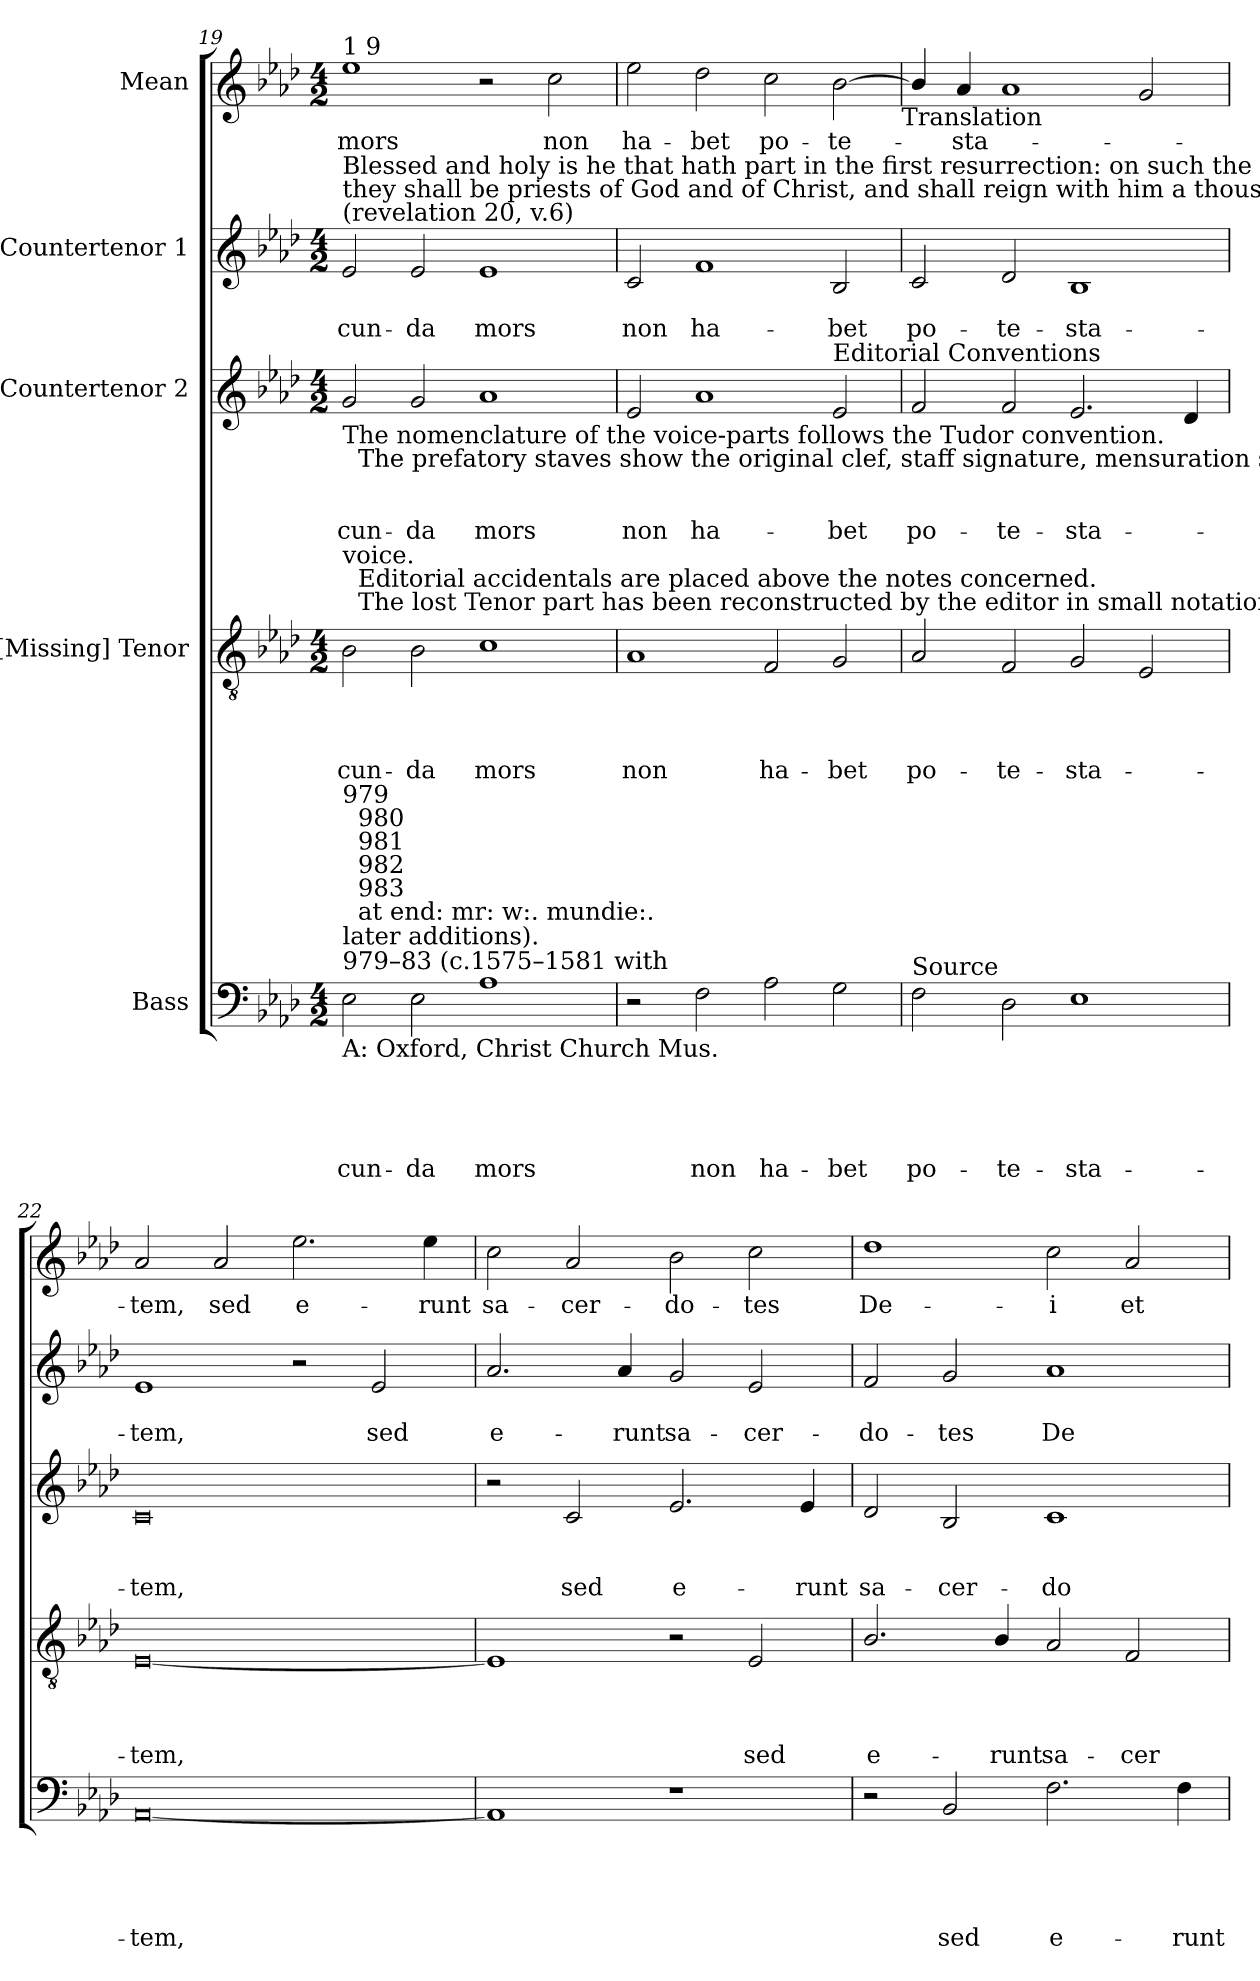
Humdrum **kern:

**kern	**text	**text	**text	**text	**text	**kern	**text	**text	**text	**text	**kern	**text	**text	**text	**kern	**text	**text	**kern	**text
*part5	*part5	*part5	*part5	*part5	*part5	*part4	*part4	*part4	*part4	*part4	*part3	*part3	*part3	*part3	*part2	*part2	*part2	*part1	*part1
*staff5	*staff5	*staff5	*staff5	*staff5	*staff5	*staff4	*staff4	*staff4	*staff4	*staff4	*staff3	*staff3	*staff3	*staff3	*staff2	*staff2	*staff2	*staff1	*staff1
*I"Bass	*	*	*	*	*	*I"[Missing] Tenor	*	*	*	*	*I"Countertenor 2	*	*	*	*I"Countertenor 1	*	*	*I"Mean	*
!!LO:PB:g=z
*clefF4	*	*	*	*	*	*clefGv2	*	*	*	*	*clefG2	*	*	*	*clefG2	*	*	*clefG2	*
*k[b-e-a-d-]	*	*	*	*	*	*k[b-e-a-d-]	*	*	*	*	*k[b-e-a-d-]	*	*	*	*k[b-e-a-d-]	*	*	*k[b-e-a-d-]	*
*A-:	*	*	*	*	*	*A-:	*	*	*	*	*A-:	*	*	*	*A-:	*	*	*A-:	*
*M4/2	*	*	*	*	*	*M4/2	*	*	*	*	*M4/2	*	*	*	*M4/2	*	*	*M4/2	*
=19	=19	=19	=19	=19	=19	=19	=19	=19	=19	=19	=19	=19	=19	=19	=19	=19	=19	=19	=19
!	!	!	!	!	!	!	!	!	!	!	!	!	!	!	!	!	!	!LO:TX:a:t=1 9	!
!	!	!	!	!	!	!	!	!	!	!	!	!	!	!	!LO:TX:a:t=Blessed and holy is he that hath part in the first resurrection&colon; on such the second death hath no power, but\nthey shall be priests of God and of Christ, and shall reign with him a thousand years.\n(revelation 20, v.6)	!	!	!	!
!	!	!	!	!	!	!	!	!	!	!	!LO:TX:b:t=The nomenclature of the voice-parts follows the Tudor convention.\n    The prefatory staves show the original clef, staff signature, mensuration symbol and first note for each	!	!	!	!	!	!	!	!
!	!	!	!	!	!	!LO:TX:a:t=voice.\n    Editorial accidentals are placed above the notes concerned.\n    The lost Tenor part has been reconstructed by the editor in small notation.	!	!	!	!	!	!	!	!	!	!	!	!	!
!LO:TX:b:t=A&colon; Oxford, Christ Church Mus.	!	!	!	!	!	!	!	!	!	!	!	!	!	!	!	!	!	!	!
!LO:TX:t=979–83 (c.1575–1581 with	!	!	!	!	!	!	!	!	!	!	!	!	!	!	!	!	!	!	!
!LO:TX:t=later additions).	!	!	!	!	!	!	!	!	!	!	!	!	!	!	!	!	!	!	!
!LO:TX:t=979\n          980\n          981\n          982\n          983\n                                        at end&colon; mr&colon; w&colon;. mundie&colon;.	!	!	!	!	!	!	!	!	!	!	!	!	!	!	!	!	!	!	!
!	!	!	!	!	!LO:LY:b	!	!	!	!	!LO:LY:b	!	!	!	!LO:LY:b	!	!	!LO:LY:b	!	!LO:LY:b
2E-\	.	.	.	.	-cun-	2B-\	.	.	.	-cun-	2g/	.	.	-cun-	2e-/	.	-cun-	1ee-	mors
!	!	!	!	!	!LO:LY:b	!	!	!	!	!LO:LY:b	!	!	!	!LO:LY:b	!	!	!LO:LY:b	!	!
2E-\	.	.	.	.	-da	2B-\	.	.	.	-da	2g/	.	.	-da	2e-/	.	-da	.	.
!	!	!	!	!	!LO:LY:b	!	!	!	!	!LO:LY:b	!	!	!	!LO:LY:b	!	!	!LO:LY:b	!	!
1A-	.	.	.	.	mors	1c	.	.	.	mors	1a-	.	.	mors	1e-	.	mors	2r	.
!	!	!	!	!	!	!	!	!	!	!	!	!	!	!	!	!	!	!	!LO:LY:b
.	.	.	.	.	.	.	.	.	.	.	.	.	.	.	.	.	.	2cc\	non
=20!	=20!	=20!	=20!	=20!	=20!	=20!	=20!	=20!	=20!	=20!	=20!	=20!	=20!	=20!	=20!	=20!	=20!	=20!	=20!
!	!	!	!	!	!	!	!	!	!	!LO:LY:b	!	!	!	!LO:LY:b	!	!	!LO:LY:b	!	!LO:LY:b
2r	.	.	.	.	.	1A-	.	.	.	non	2e-/	.	.	non	2c/	.	non	2ee-\	ha-
!	!	!	!	!	!LO:LY:b	!	!	!	!	!	!	!	!	!LO:LY:b	!	!	!LO:LY:b	!	!LO:LY:b
2F\	.	.	.	.	non	.	.	.	.	.	1a-	.	.	ha-	1f	.	ha-	2dd-\	-bet
!	!	!	!	!	!LO:LY:b	!	!	!	!	!LO:LY:b	!	!	!	!	!	!	!	!	!LO:LY:b
2A-\	.	.	.	.	ha-	2F/	.	.	.	ha-	.	.	.	.	.	.	.	2cc\	po-
!	!	!	!	!	!	!	!	!	!	!	!LO:TX:a:t=Editorial Conventions	!	!	!	!	!	!	!	!
!	!	!	!	!	!LO:LY:b	!	!	!	!	!LO:LY:b	!	!	!	!LO:LY:b	!	!	!LO:LY:b	!	!LO:LY:b
2G\	.	.	.	.	-bet	2G/	.	.	.	-bet	2e-/	.	.	-bet	2B-/	.	-bet	[>2b-\	-te-
!	!	!	!	!	!	!	!	!	!	!	!	!	!	!	!	!	!	!LO:TX:b:t=Translation	!
=21!	=21!	=21!	=21!	=21!	=21!	=21!	=21!	=21!	=21!	=21!	=21!	=21!	=21!	=21!	=21!	=21!	=21!	=21!	=21!
!LO:TX:a:t=Source	!	!	!	!	!	!	!	!	!	!	!	!	!	!	!	!	!	!	!
!	!	!	!	!	!LO:LY:b	!	!	!	!	!LO:LY:b	!	!	!	!LO:LY:b	!	!	!LO:LY:b	!	!
2F\	.	.	.	.	po-	2A-/	.	.	.	po-	2f/	.	.	po-	2c/	.	po-	4b-/]	.
!	!	!	!	!	!	!	!	!	!	!	!	!	!	!	!	!	!	!	!LO:LY:b
.	.	.	.	.	.	.	.	.	.	.	.	.	.	.	.	.	.	4a-/	-sta-
!	!	!	!	!	!LO:LY:b	!	!	!	!	!LO:LY:b	!	!	!	!LO:LY:b	!	!	!LO:LY:b	!	!
2D-\	.	.	.	.	-te-	2F/	.	.	.	-te-	2f/	.	.	-te-	2d-/	.	-te-	1a-	.
!	!	!	!	!	!LO:LY:b	!	!	!	!	!LO:LY:b	!	!	!	!LO:LY:b	!	!	!LO:LY:b	!	!
1E-	.	.	.	.	-sta-	2G/	.	.	.	-sta-	2.e-/	.	.	-sta-	1B-	.	-sta-	.	.
.	.	.	.	.	.	2E-/	.	.	.	.	.	.	.	.	.	.	.	2g/	.
.	.	.	.	.	.	.	.	.	.	.	4d-/	.	.	.	.	.	.	.	.
=22!	=22!	=22!	=22!	=22!	=22!	=22!	=22!	=22!	=22!	=22!	=22!	=22!	=22!	=22!	=22!	=22!	=22!	=22!	=22!
!	!	!	!	!	!LO:LY:b	!	!	!	!	!LO:LY:b	!	!	!	!LO:LY:b	!	!	!LO:LY:b	!	!LO:LY:b
[<0AA-	.	.	.	.	-tem,	[<0E-	.	.	.	-tem,	0c	.	.	-tem,	1e-	.	-tem,	2a-/	-tem,
!	!	!	!	!	!	!	!	!	!	!	!	!	!	!	!	!	!	!	!LO:LY:b
.	.	.	.	.	.	.	.	.	.	.	.	.	.	.	.	.	.	2a-/	sed
!	!	!	!	!	!	!	!	!	!	!	!	!	!	!	!	!	!	!	!LO:LY:b
.	.	.	.	.	.	.	.	.	.	.	.	.	.	.	2r	.	.	2.ee-\	e-
!	!	!	!	!	!	!	!	!	!	!	!	!	!	!	!	!	!LO:LY:b	!	!
.	.	.	.	.	.	.	.	.	.	.	.	.	.	.	2e-/	.	sed	.	.
!	!	!	!	!	!	!	!	!	!	!	!	!	!	!	!	!	!	!	!LO:LY:b
.	.	.	.	.	.	.	.	.	.	.	.	.	.	.	.	.	.	4ee-\	-runt
=23!	=23!	=23!	=23!	=23!	=23!	=23!	=23!	=23!	=23!	=23!	=23!	=23!	=23!	=23!	=23!	=23!	=23!	=23!	=23!
!	!	!	!	!	!	!	!	!	!	!	!	!	!	!	!	!	!LO:LY:b	!	!LO:LY:b
1AA-]	.	.	.	.	.	1E-]	.	.	.	.	2r	.	.	.	2.a-/	.	e-	2cc\	sa-
!	!	!	!	!	!	!	!	!	!	!	!	!	!	!LO:LY:b	!	!	!	!	!LO:LY:b
.	.	.	.	.	.	.	.	.	.	.	2c/	.	.	sed	.	.	.	2a-/	-cer-
!	!	!	!	!	!	!	!	!	!	!	!	!	!	!	!	!	!LO:LY:b	!	!
.	.	.	.	.	.	.	.	.	.	.	.	.	.	.	4a-/	.	-runt	.	.
!	!	!	!	!	!	!	!	!	!	!	!	!	!	!LO:LY:b	!	!	!LO:LY:b	!	!LO:LY:b
1r	.	.	.	.	.	2r	.	.	.	.	2.e-/	.	.	e-	2g/	.	sa-	2b-\	-do-
!	!	!	!	!	!	!	!	!	!	!LO:LY:b	!	!	!	!	!	!	!LO:LY:b	!	!LO:LY:b
.	.	.	.	.	.	2E-/	.	.	.	sed	.	.	.	.	2e-/	.	-cer-	2cc\	-tes
!	!	!	!	!	!	!	!	!	!	!	!	!	!	!LO:LY:b	!	!	!	!	!
.	.	.	.	.	.	.	.	.	.	.	4e-/	.	.	-runt	.	.	.	.	.
!!LO:PB:g=z
=24!	=24!	=24!	=24!	=24!	=24!	=24!	=24!	=24!	=24!	=24!	=24!	=24!	=24!	=24!	=24!	=24!	=24!	=24!	=24!
!	!	!	!	!	!	!	!	!	!	!LO:LY:b	!	!	!	!LO:LY:b	!	!	!LO:LY:b	!	!LO:LY:b
2r	.	.	.	.	.	2.B-/	.	.	.	e-	2d-/	.	.	sa-	2f/	.	-do-	1dd-	De-
!	!	!	!	!	!LO:LY:b	!	!	!	!	!	!	!	!	!LO:LY:b	!	!	!LO:LY:b	!	!
2BB-/	.	.	.	.	sed	.	.	.	.	.	2B-/	.	.	-cer-	2g/	.	-tes	.	.
!	!	!	!	!	!	!	!	!	!	!LO:LY:b	!	!	!	!	!	!	!	!	!
.	.	.	.	.	.	4B-/	.	.	.	-runt	.	.	.	.	.	.	.	.	.
!	!	!	!	!	!LO:LY:b	!	!	!	!	!LO:LY:b	!	!	!	!LO:LY:b	!	!	!LO:LY:b	!	!LO:LY:b
2.F\	.	.	.	.	e-	2A-/	.	.	.	sa-	1c	.	.	-do-	1a-	.	De-	2cc\	-i
!	!	!	!	!	!	!	!	!	!	!LO:LY:b	!	!	!	!	!	!	!	!	!LO:LY:b
.	.	.	.	.	.	2F/	.	.	.	-cer-	.	.	.	.	.	.	.	2a-/	et
!	!	!	!	!	!LO:LY:b	!	!	!	!	!	!	!	!	!	!	!	!	!	!
4F\	.	.	.	.	-runt	.	.	.	.	.	.	.	.	.	.	.	.	.	.
=!	=!	=!	=!	=!	=!	=!	=!	=!	=!	=!	=!	=!	=!	=!	=!	=!	=!	=!	=!
*-	*-	*-	*-	*-	*-	*-	*-	*-	*-	*-	*-	*-	*-	*-	*-	*-	*-	*-	*-
